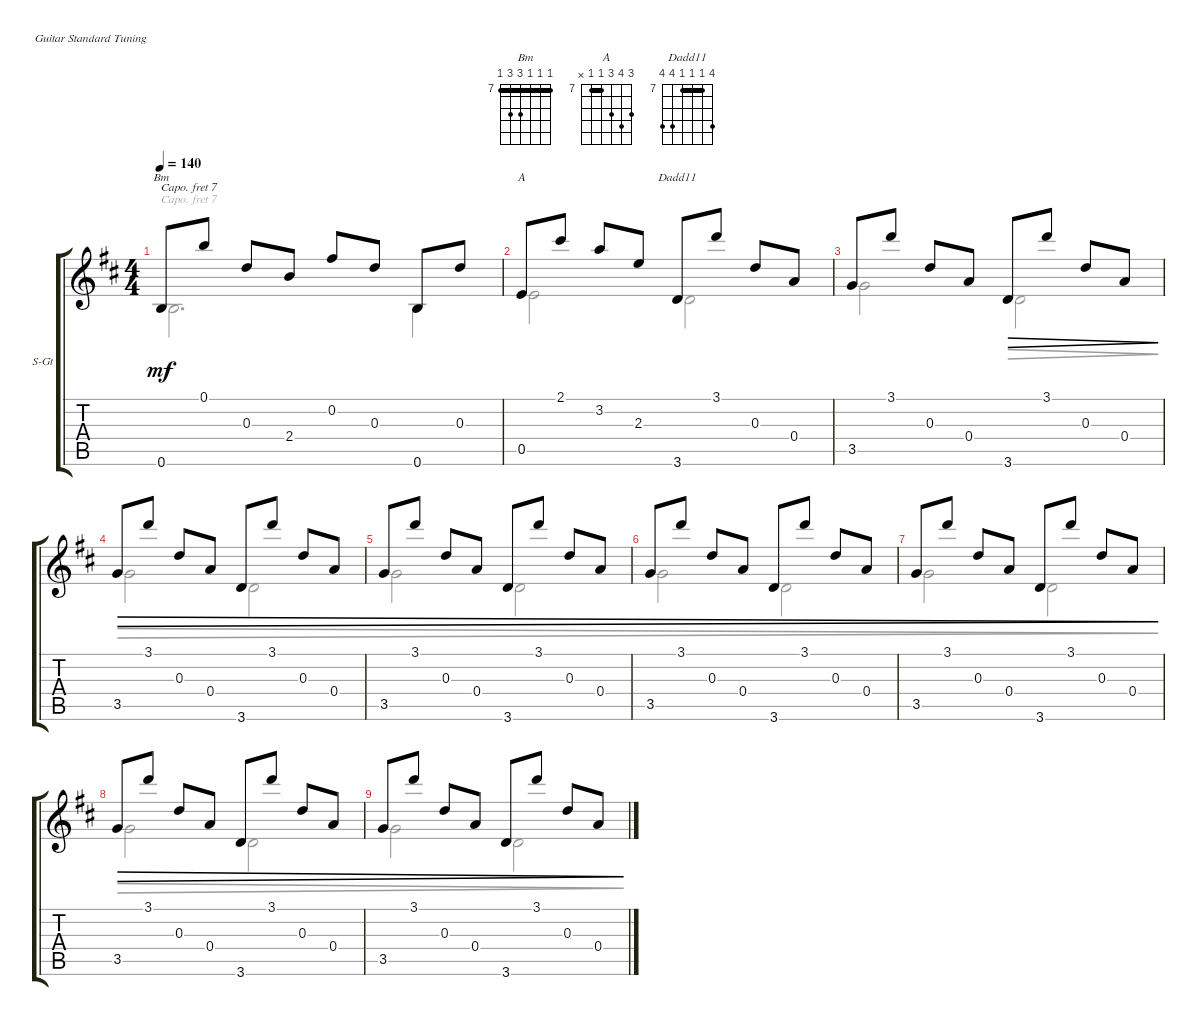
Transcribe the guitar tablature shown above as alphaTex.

\defaultSystemsLayout 4
\bracketExtendMode groupsimilarinstruments
\firstSystemTrackNameOrientation horizontal
\otherSystemsTrackNameOrientation horizontal
\track ("Paul's Guitar" "S-Gt") {instrument acousticguitarsteel}
\staff {score tabs}
\capo 7
\tuning (E4 B3 G3 D3 A2 E2)
\chord ("Bm" 7 7 7 9 9 7) {firstfret 7 barre (7 7 7)}
\chord ("A" 9 10 9 7 7 x) {firstfret 7 barre 7}
\chord ("Dadd11" 10 7 7 7 10 10) {firstfret 7 barre (7 7)}
\voice
\ts (4 4)
\tempo 140
\clef g2
\ks d
0.6.8{ch "Bm" dy mf} 0.1.8 0.3.8 2.4.8 0.2.8 0.3.8 0.6.8 0.3.8 |
0.5.8{ch "A"} 2.1.8 3.2.8 2.3.8 3.6.8{ch "Dadd11"} 3.1.8 0.3.8 0.4.8 |
3.5.8 3.1.8 0.3.8 0.4.8 3.6.8{dec} 3.1.8{dec} 0.3.8{dec} 0.4.8{dec} |
3.5.8{dec} 3.1.8{dec} 0.3.8{dec} 0.4.8{dec} 3.6.8{dec} 3.1.8{dec} 0.3.8{dec} 0.4.8{dec} |
3.5.8{dec} 3.1.8{dec} 0.3.8{dec} 0.4.8{dec} 3.6.8{dec} 3.1.8{dec} 0.3.8{dec} 0.4.8{dec} |
3.5.8{dec} 3.1.8{dec} 0.3.8{dec} 0.4.8{dec} 3.6.8{dec} 3.1.8{dec} 0.3.8{dec} 0.4.8{dec} |
3.5.8{dec} 3.1.8{dec} 0.3.8{dec} 0.4.8{dec} 3.6.8{dec} 3.1.8{dec} 0.3.8{dec} 0.4.8{dec} |
3.5.8{dec} 3.1.8{dec} 0.3.8{dec} 0.4.8{dec} 3.6.8{dec} 3.1.8{dec} 0.3.8{dec} 0.4.8{dec} |
3.5.8{dec} 3.1.8{dec} 0.3.8{dec} 0.4.8{dec} 3.6.8{dec} 3.1.8{dec} 0.3.8{dec} 0.4.8{dec}
\voice
\clef g2
\ottava regular
\simile none
\ks d
0.6.2{d dy mf} 0.6.4 |
0.5.2 3.6.2 |
3.5.2 3.6.2{dec} |
3.5.2{dec} 3.6.2{dec} |
3.5.2{dec} 3.6.2{dec} |
3.5.2{dec} 3.6.2{dec} |
3.5.2{dec} 3.6.2{dec} |
3.5.2{dec} 3.6.2{dec} |
3.5.2{dec} 3.6.2{dec}
